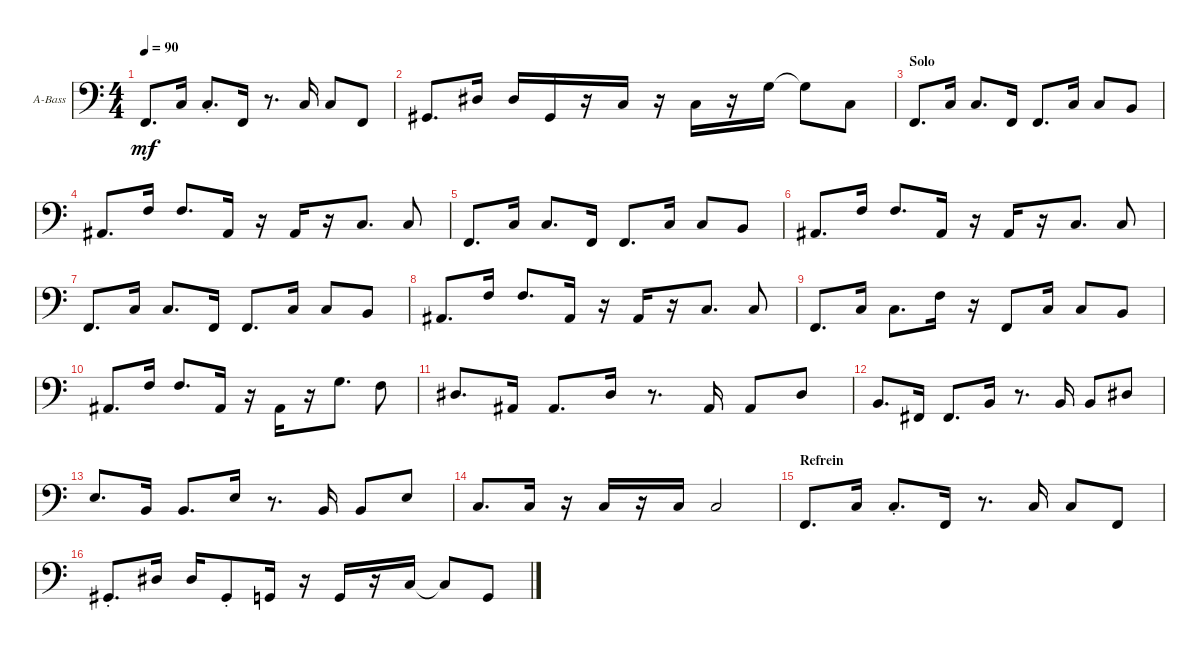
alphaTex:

\defaultSystemsLayout 4
\bracketExtendMode groupsimilarinstruments
\firstSystemTrackNameOrientation horizontal
\otherSystemsTrackNameOrientation horizontal
\track ("Acoustic Bass" "A-Bass") {instrument acousticbass}
\staff {score}
\tuning (G2 D2 A1 E1)
\ts (4 4)
\tempo 90
\clef f4
\scale
0.333333
\ks c
1.4.8{d dy mf} 3.3.16 3.3{st}.8{d} 1.4.16 r.8{d} 3.3.16 3.3.8 1.4.8 |
\scale
0.333333 4.4.8{d} 6.3.16 1.2.16 4.4.16 r.16 3.3.16 r.16 3.3.16 r.16 0.1.16 0.1{t}.8 3.3.8 |
\section ("" "Solo")
\scale
0.333333 1.4.8{d} 3.3.16 3.3.8{d} 1.4.16 1.4.8{d} 3.3.16 3.3.8 2.3.8 |
\scale
0.333333 1.3.8{d} 3.2.16 3.2.8{d} 1.3.16 r.16 1.3.16 r.16 3.3.8{d} 3.3.8 |
\scale
0.333333 1.4.8{d} 3.3.16 3.3.8{d} 1.4.16 1.4.8{d} 3.3.16 3.3.8 2.3.8 |
\scale
0.333333 1.3.8{d} 3.2.16 3.2.8{d} 1.3.16 r.16 1.3.16 r.16 3.3.8{d} 3.3.8 |
\scale
0.333333 1.4.8{d} 3.3.16 3.3.8{d} 1.4.16 1.4.8{d} 3.3.16 3.3.8 2.3.8 |
\scale
0.333333 1.3.8{d} 3.2.16 3.2.8{d} 1.3.16 r.16 1.3.16 r.16 3.3.8{d} 3.3.8 |
\scale
0.333333 1.4.8{d} 3.3.16 3.3.8{d} 3.2.16 r.16 1.4.8 3.3.16 3.3.8 2.3.8 |
\scale
0.333333 1.3.8{d} 3.2.16 3.2.8{d} 1.3.16 r.16 1.3.16 r.16 0.1.8{d} 3.2.8 |
\scale
0.333333 1.2.8{d} 1.3.16 1.3.8{d} 1.2.16 r.8{d} 1.3.16 1.3.8 1.2.8 |
\scale
0.333333 2.3.8{d} 2.4.16 2.4.8{d} 2.3.16 r.8{d} 2.3.16 2.3.8 1.2.8 |
\scale
0.333333 2.2.8{d} 2.3.16 2.3.8{d} 2.2.16 r.8{d} 2.3.16 2.3.8 2.2.8 |
\scale
0.333333 3.3.8{d} 3.3.16 r.16 3.3.16 r.16 3.3.16 3.3.2 |
\section ("" "Refrein")
\scale
0.333333 1.4.8{d} 3.3.16 3.3{st}.8{d} 1.4.16 r.8{d} 3.3.16 3.3.8 1.4.8 |
\scale
0.333333 4.4{st}.8{d} 1.2.16 1.2.16 4.4{st}.8 3.4.16 r.16 3.4.16 r.16 3.3.16 3.3{t}.8 3.4.8
